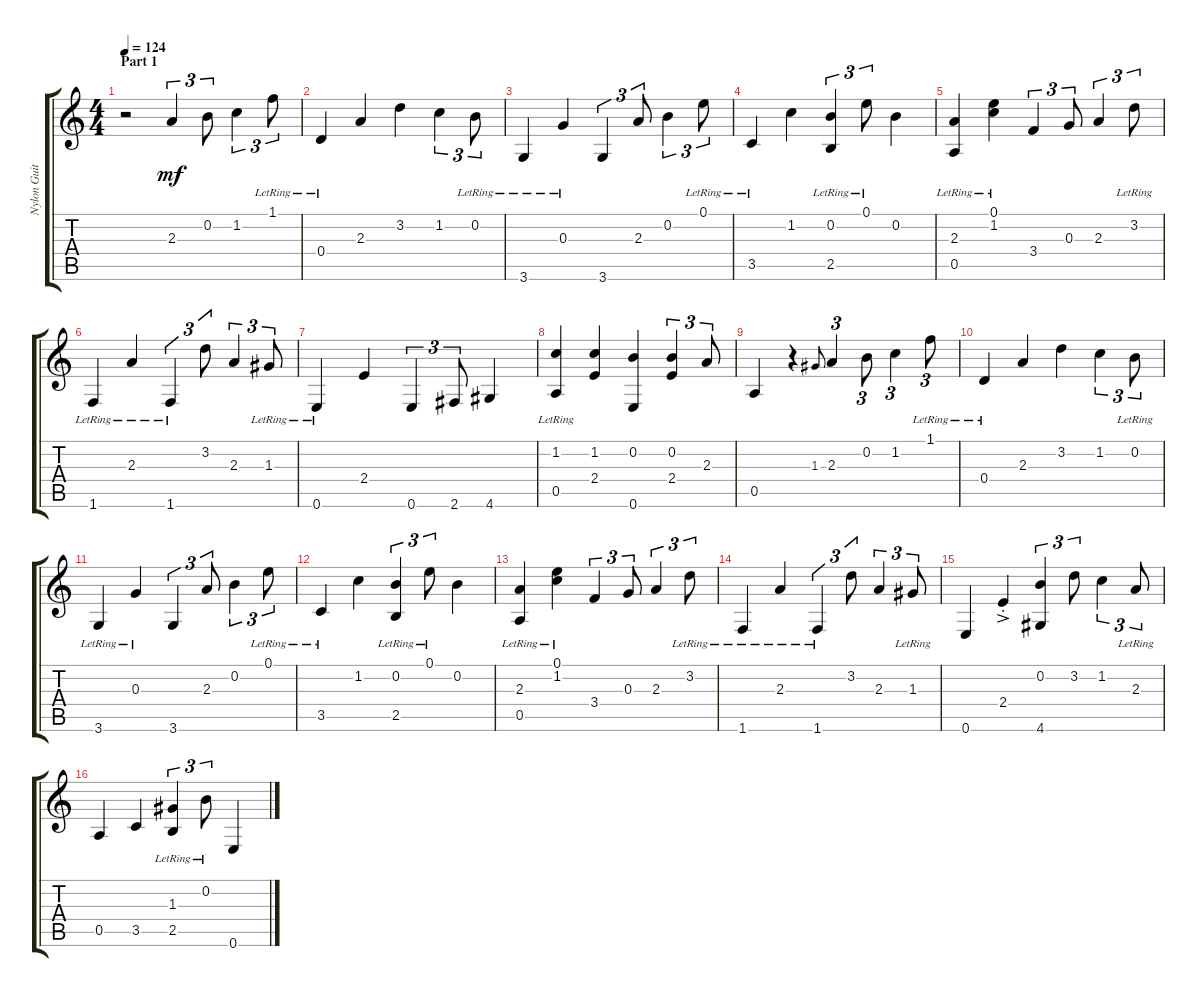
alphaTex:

\track ("Nylon Guitar" "Nylon Guit") {instrument acousticguitarnylon}
\staff {score tabs}
\tuning (E4 B3 G3 D3 A2 E2) {hide}
\ts (4 4)
\section ("" "Part 1")
\tempo 124
\clef g2
\ks c
r.2{dy mf instrument acousticguitarnylon} 2.3.4{tu (3 2)} 0.2.8{tu (3 2)} 1.2.4{tu (3 2)} 1.1{lr}.8{tu (3 2)} |
0.4{lr}.4 2.3.4 3.2.4 1.2.4{tu (3 2)} 0.2{lr}.8{tu (3 2)} |
3.6{lr}.4 0.3{lr}.4 3.6.4{tu (3 2)} 2.3.8{tu (3 2)} 0.2.4{tu (3 2)} 0.1{lr}.8{tu (3 2)} |
3.5{lr}.4 1.2.4 (0.2{lr} 2.5{lr}).4{tu (3 2)} 0.1{lr}.8{tu (3 2)} 0.2.4 |
(2.3{lr} 0.5{lr}).4 (0.1{lr} 1.2{lr}).4 3.4.4{tu (3 2)} 0.3.8{tu (3 2)} 2.3.4{tu (3 2)} 3.2{lr}.8{tu (3 2)} |
1.6{lr}.4 2.3{lr}.4 1.6{lr}.4{tu (3 2)} 3.2.8{tu (3 2)} 2.3.4{tu (3 2)} 1.3{lr}.8{tu (3 2)} |
0.6{lr}.4 2.4.4 0.6.4{tu (3 2)} 2.6.8{tu (3 2)} 4.6.4 |
(1.2 0.5{lr}).4 (1.2 2.4).4 (0.2 0.6).4 (0.2 2.4).4{tu (3 2)} 2.3.8{tu (3 2)} |
0.5.4 r.4 1.3.8{gr onbeat} 2.3.4{tu (3 2)} 0.2.8{tu (3 2)} 1.2.4{tu (3 2)} 1.1{lr}.8{tu (3 2)} |
0.4{lr}.4 2.3.4 3.2.4 1.2.4{tu (3 2)} 0.2{lr}.8{tu (3 2)} |
3.6{lr}.4 0.3{lr}.4 3.6.4{tu (3 2)} 2.3.8{tu (3 2)} 0.2.4{tu (3 2)} 0.1{lr}.8{tu (3 2)} |
3.5{lr}.4 1.2.4 (0.2{lr} 2.5{lr}).4{tu (3 2)} 0.1{lr}.8{tu (3 2)} 0.2.4 |
(2.3{lr} 0.5{lr}).4 (0.1{lr} 1.2{lr}).4 3.4.4{tu (3 2)} 0.3.8{tu (3 2)} 2.3.4{tu (3 2)} 3.2{lr}.8{tu (3 2)} |
1.6{lr}.4 2.3{lr}.4 1.6{lr}.4{tu (3 2)} 3.2.8{tu (3 2)} 2.3.4{tu (3 2)} 1.3{lr}.8{tu (3 2)} |
0.6.4 2.4{ac st}.4 (0.2 4.6).4{tu (3 2)} 3.2.8{tu (3 2)} 1.2.4{tu (3 2)} 2.3{lr}.8{tu (3 2)} |
0.5.4 3.5.4 (1.3{lr} 2.5).4{tu (3 2)} 0.2{lr}.8{tu (3 2)} 0.6.4
